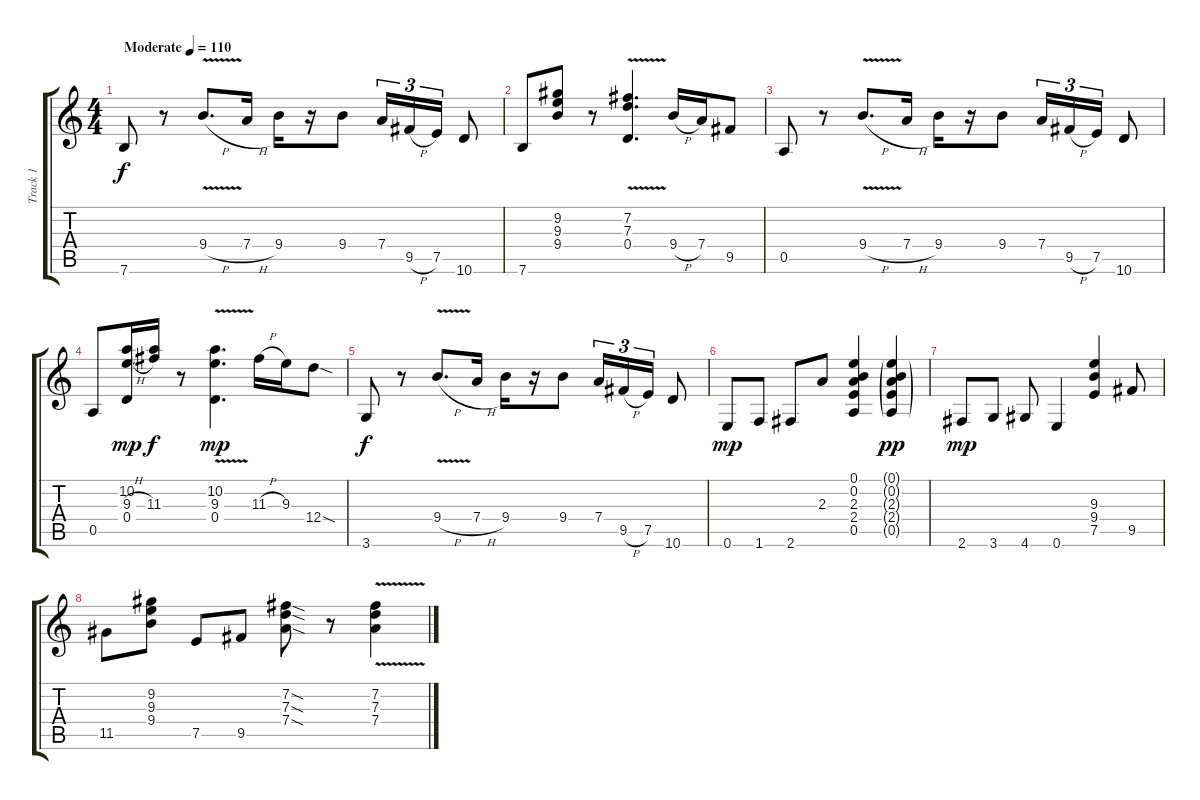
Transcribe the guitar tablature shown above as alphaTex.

\track ("Track 1" "Track 1") {instrument overdrivenguitar}
\staff {score tabs}
\tuning (E4 B3 G3 D3 A2 E2) {hide}
\ts (4 4)
\tempo (110 "Moderate")
\clef g2
\ks c
7.6.8{dy f instrument overdrivenguitar} r.8 9.4{v h}.8{d} 7.4{h}.16 9.4.16 r.16 9.4.8 7.4.16{tu (3 2)} 9.5{h}.16{tu (3 2)} 7.5.16{tu (3 2)} 10.6.8 |
7.6.8 (9.2 9.3 9.4).8 r.8 (7.2{v} 7.3{v} 0.4).4{d} 9.4{h}.16 7.4.16 9.5.8 |
0.5.8 r.8 9.4{v h}.8{d} 7.4{h}.16 9.4.16 r.16 9.4.8 7.4.16{tu (3 2)} 9.5{h}.16{tu (3 2)} 7.5.16{tu (3 2)} 10.6.8 |
0.5.8 (10.2 9.3{h} 0.4).16{dy mp} (10.2{t} 11.3).16{dy f} r.8 (10.2{v} 9.3{v} 0.4).4{d dy mp} 11.3{h}.16 9.3.16 12.4{sod}.8 |
3.6.8{dy f} r.8 9.4{v h}.8{d} 7.4{h}.16 9.4.16 r.16 9.4.8 7.4.16{tu (3 2)} 9.5{h}.16{tu (3 2)} 7.5.16{tu (3 2)} 10.6.8 |
0.6.8{dy mp} 1.6.8 2.6.8 2.3.8 (0.1 0.2 2.3 2.4 0.5).4 (0.1{g} 0.2{g} 2.3{g} 2.4{g} 0.5{g}).4{dy pp} |
2.6.8{dy mp} 3.6.8 4.6.8 0.6.4 (9.3 9.4 7.5).4 9.5.8 |
11.5.8 (9.2 9.3 9.4).8 7.5.8 9.5.8 (7.2{sod} 7.3{sod} 7.4{sod}).8 r.8 (7.2{v} 7.3{v} 7.4{v}).4
